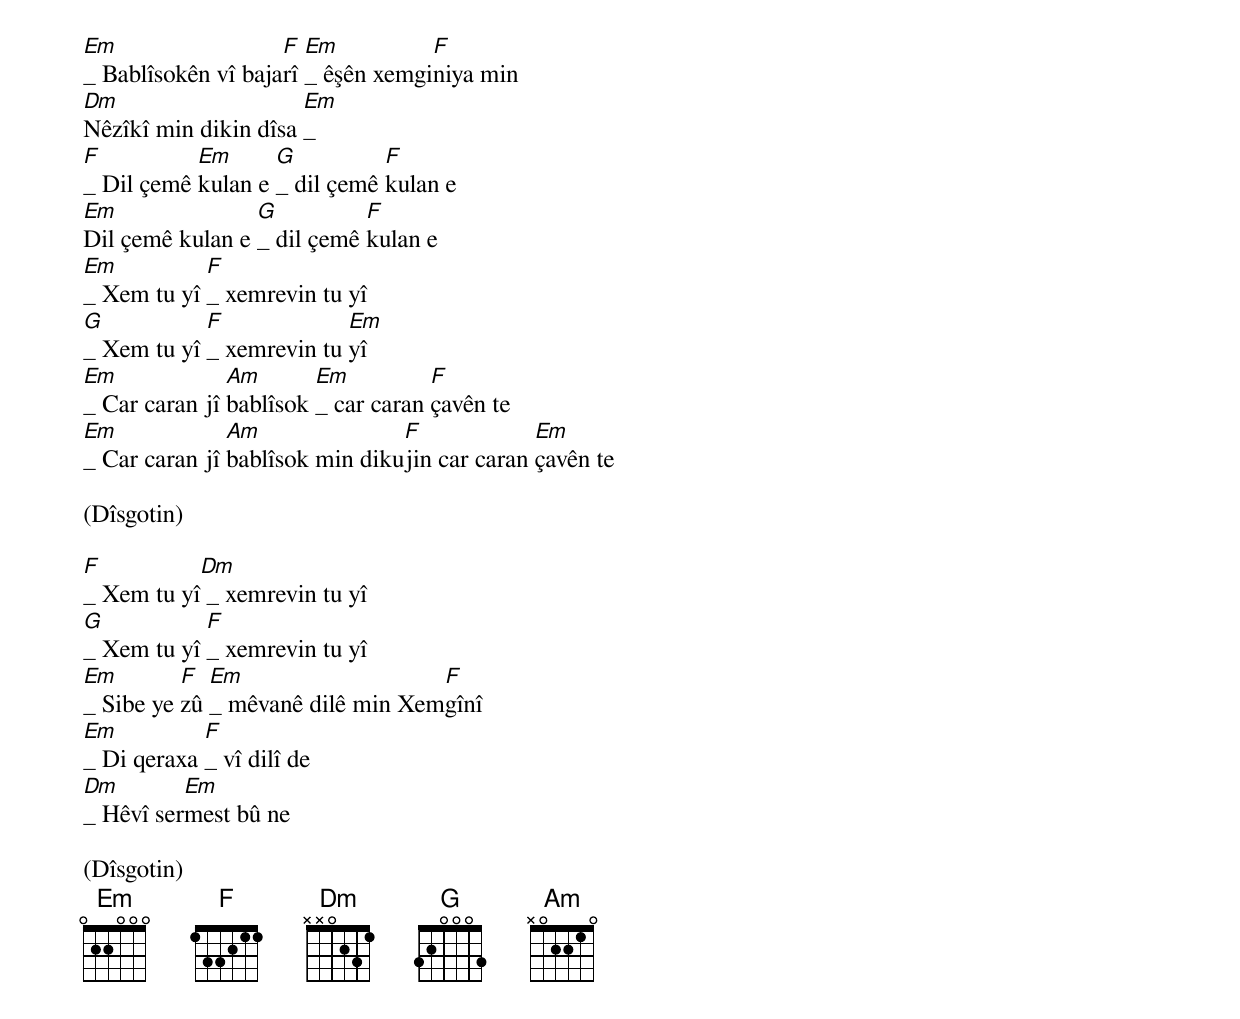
Em                  F  Em          F
_ Bablîsokên vî bajarî _ êşên xemginiya min
Dm                    Em
Nêzîkî min dikin dîsa _
F          Em      G          F
_ Dil çemê kulan e _ dil çemê kulan e
Em               G          F
Dil çemê kulan e _ dil çemê kulan e
Em          F
_ Xem tu yî _ xemrevin tu yî
G           F             Em
_ Xem tu yî _ xemrevin tu yî
Em             Am       Em          F
_ Car caran jî bablîsok _ car caran çavên te
Em             Am               F             Em
_ Car caran jî bablîsok min dikujin car caran çavên te

(Dîsgotin)

F          Dm
_ Xem tu yî _ xemrevin tu yî
G           F
_ Xem tu yî _ xemrevin tu yî
Em        F  Em                   F
_ Sibe ye zû _ mêvanê dilê min Xemgînî
Em          F
_ Di qeraxa _ vî dilî de
Dm        Em
_ Hêvî sermest bû ne

(Dîsgotin)
